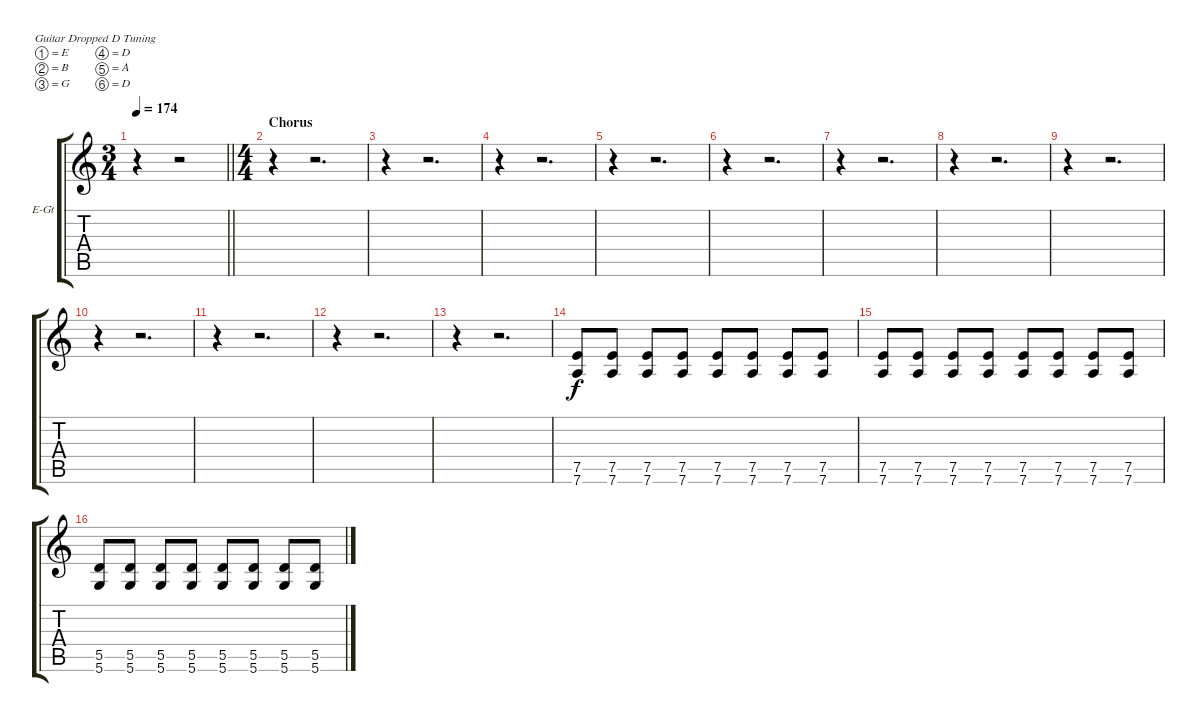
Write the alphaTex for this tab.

\bracketExtendMode groupsimilarinstruments
\firstSystemTrackNameOrientation horizontal
\otherSystemsTrackNameOrientation horizontal
\track ("Extra Guitar" "E-Gt") {instrument distortionguitar}
\staff {score tabs}
\tuning (E4 B3 G3 D3 A2 D2)
\ts (3 4)
\tempo 174
\clef g2
\barLineRight lightlight
\ks c
r.4{dy f} r.2 |
\ts (4 4)
\beaming (8 2 2 2 2)
\section ("" "Chorus")
r.4 r.2{d} |
r.4 r.2{d} |
r.4 r.2{d} |
r.4 r.2{d} |
r.4 r.2{d} |
r.4 r.2{d} |
r.4 r.2{d} |
r.4 r.2{d} |
r.4 r.2{d} |
r.4 r.2{d} |
r.4 r.2{d} |
r.4 r.2{d} |
(7.5 7.6).8 (7.5 7.6).8 (7.5 7.6).8 (7.5 7.6).8 (7.5 7.6).8 (7.5 7.6).8 (7.5 7.6).8 (7.5 7.6).8 |
(7.5 7.6).8 (7.5 7.6).8 (7.5 7.6).8 (7.5 7.6).8 (7.5 7.6).8 (7.5 7.6).8 (7.5 7.6).8 (7.5 7.6).8 |
(5.5 5.6).8 (5.5 5.6).8 (5.5 5.6).8 (5.5 5.6).8 (5.5 5.6).8 (5.5 5.6).8 (5.5 5.6).8 (5.5 5.6).8
